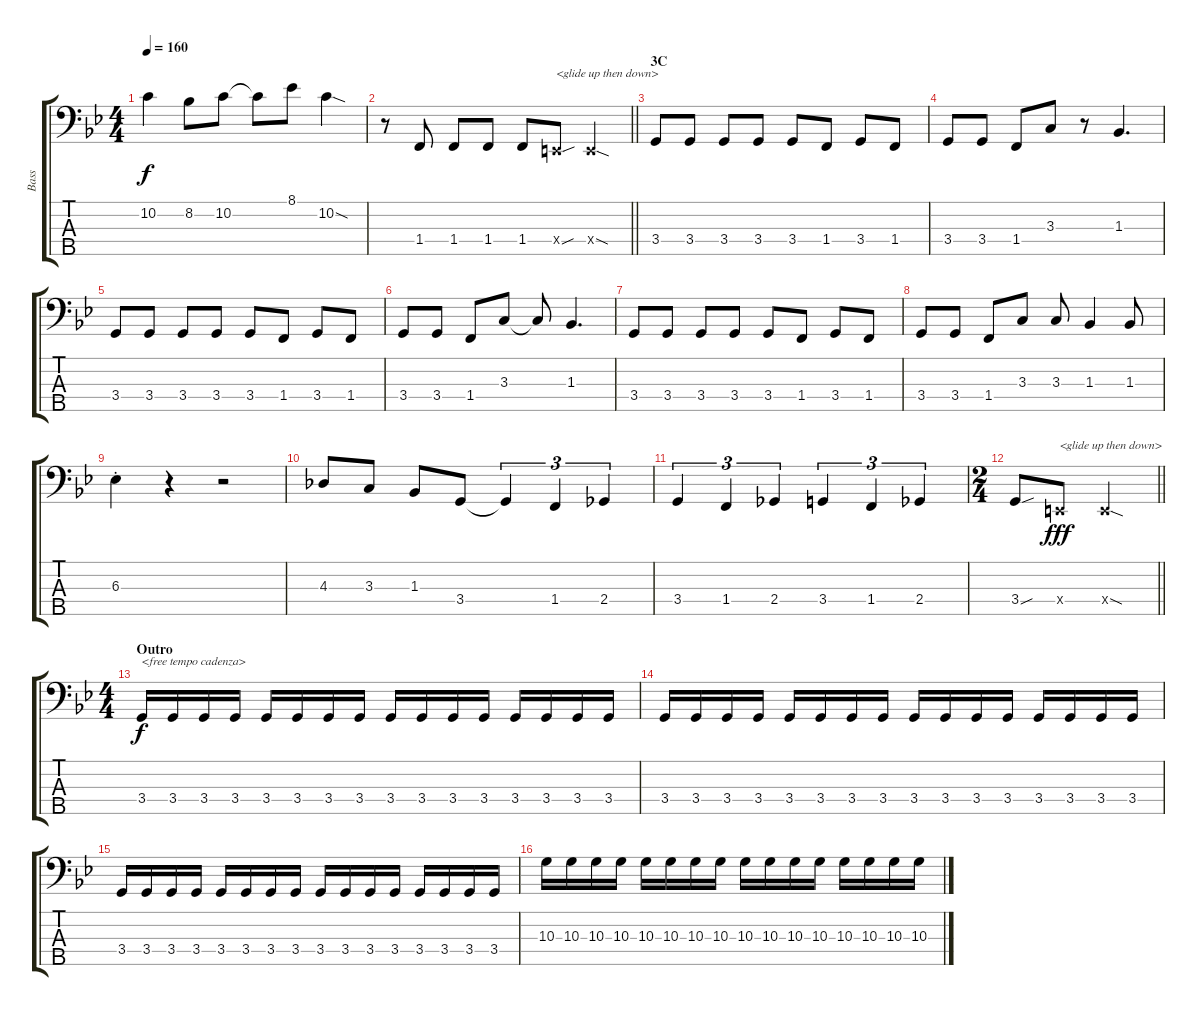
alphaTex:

\track ("Bass" "Bass") {instrument electricbassfinger}
\staff {score tabs}
\tuning (G2 D2 A1 E1 B0) {hide}
\ts (4 4)
\tempo 160
\clef f4
\ks bb
10.2.4{dy f} 8.2.8 10.2.8 10.2{t}.8 8.1.8 10.2{sod}.4 |
\barLineRight lightlight
r.8 1.4.8 1.4.8 1.4.8 1.4.8 0.4{sou x}.8{txt "<glide up then down>"} 0.4{sod x}.4 |
\section ("" "3C")
3.4.8 3.4.8 3.4.8 3.4.8 3.4.8 1.4.8 3.4.8 1.4.8 |
3.4.8 3.4.8 1.4.8 3.3.8 r.8 1.3.4{d} |
3.4.8 3.4.8 3.4.8 3.4.8 3.4.8 1.4.8 3.4.8 1.4.8 |
3.4.8 3.4.8 1.4.8 3.3.8 3.3{t}.8 1.3.4{d} |
3.4.8 3.4.8 3.4.8 3.4.8 3.4.8 1.4.8 3.4.8 1.4.8 |
3.4.8 3.4.8 1.4.8 3.3.8 3.3.8 1.3.4 1.3.8 |
6.3{st}.4 r.4 r.2 |
4.3.8 3.3.8 1.3.8 3.4.8 3.4{t}.4{tu (3 2)} 1.4.4{tu (3 2)} 2.4.4{tu (3 2)} |
3.4.4{tu (3 2)} 1.4.4{tu (3 2)} 2.4.4{tu (3 2)} 3.4.4{tu (3 2)} 1.4.4{tu (3 2)} 2.4.4{tu (3 2)} |
\ts (2 4)
\barLineRight lightlight
3.4{sou}.8 0.4{x}.8{txt "<glide up then down>" dy fff} 0.4{sod x}.4 |
\ts (4 4)
\section ("" "Outro")
3.4.16{txt "<free tempo cadenza>" dy f} 3.4.16 3.4.16 3.4.16 3.4.16 3.4.16 3.4.16 3.4.16 3.4.16 3.4.16 3.4.16 3.4.16 3.4.16 3.4.16 3.4.16 3.4.16 |
3.4.16 3.4.16 3.4.16 3.4.16 3.4.16 3.4.16 3.4.16 3.4.16 3.4.16 3.4.16 3.4.16 3.4.16 3.4.16 3.4.16 3.4.16 3.4.16 |
3.4.16 3.4.16 3.4.16 3.4.16 3.4.16 3.4.16 3.4.16 3.4.16 3.4.16 3.4.16 3.4.16 3.4.16 3.4.16 3.4.16 3.4.16 3.4.16 |
10.3.16 10.3.16 10.3.16 10.3.16 10.3.16 10.3.16 10.3.16 10.3.16 10.3.16 10.3.16 10.3.16 10.3.16 10.3.16 10.3.16 10.3.16 10.3.16
